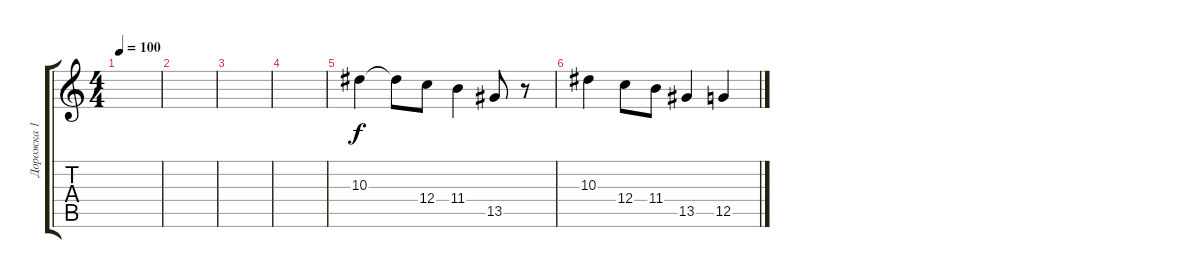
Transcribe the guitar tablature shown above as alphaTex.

\track ("Дорожка 1" "Дорожка 1") {instrument distortionguitar}
\staff {score tabs}
\tuning (D4 A3 F3 C3 G2 C2) {hide}
\ts (4 4)
\tempo 100
\clef g2
\ks c
|
|
|
|
\ks aminor
10.3.4 10.3{t}.8 12.4.8 11.4.4 13.5.8 r.8 |
\ks c
10.3.4 12.4.8 11.4.8 13.5.4 12.5.4
